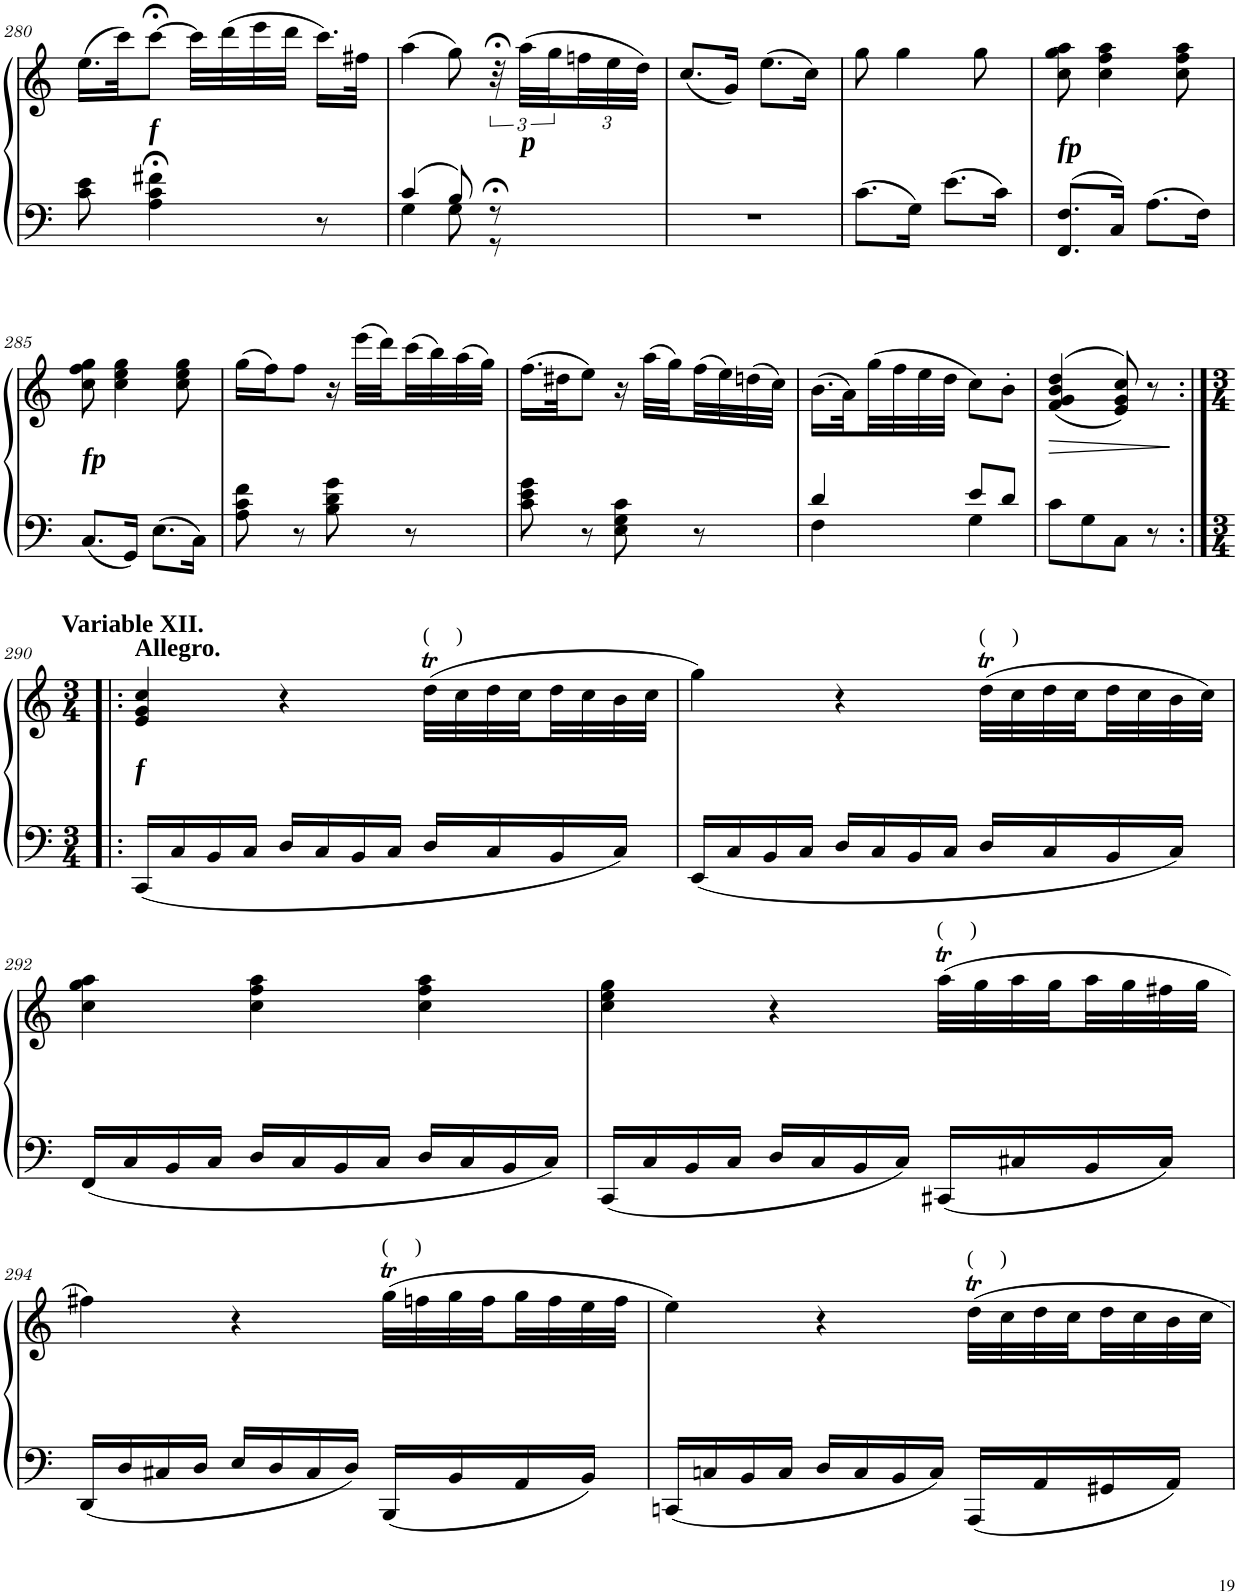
**kern	**kern	**dynam
*part2	*part1	*part1
*staff2	*staff1	*staff1
*I"Piano	*I"Piano	*
*I'Pno	*I'Pno	*
!!LO:PB:g=z
*clefF4	*clefG2	*
*k[]	*k[]	*
*M2/4	*M2/4	*
=280	=280	=280
8c\ 8e\	(16.ee\LL	.
.	32ccc\JK)	.
!LO:TX:a:Bi:t=f	!	!
4A\;< 4c\;< 4f#X\;<	[8ccc;<\J	.
.	32ccc\LLL]	.
.	(32ddd\	.
.	32eee\	.
.	32ddd\JJJ	.
8r	16.ccc\LL)	.
.	32ff#X\JJk	.
=281	=281	=281
*^	*	*
(4c/	4G\	(4aa\	.
8B/)	8G\	8gg\)	.
8r;<	8r	48r;<	.
!	!	!LO:TX:b:Bi:t=p	!
.	.	(48aa\LLL	.
.	.	48gg\	.
*	*	*Xbrackettup	*
.	.	48ffn\	.
.	.	48ee\	.
.	.	48dd\JJJ)	.
*v	*v	*	*
=282	=282	=282
2r	(8.cc/L	.
.	16g/Jk)	.
.	(8.ee\L	.
.	16cc\Jk)	.
=283	=283	=283
(8.c\L	8gg\	.
.	4gg\	.
16G\Jk)	.	.
(8.e\L	.	.
.	8gg\	.
16c\Jk)	.	.
=284	=284	=284
!	!LO:TX:b:Bi:t=fp	!
(>8.FF/ 8.F/L	8cc\ 8gg\ 8aa\	.
.	4cc\ 4ff\ 4aa\	.
16C/Jk)	.	.
(8.A\L	.	.
.	8cc\ 8ff\ 8aa\	.
16F\Jk)	.	.
!!LO:LB:g=z
=285	=285	=285
!	!LO:TX:b:Bi:t=fp	!
(8.C/L	8cc\ 8ff\ 8gg\	.
.	4cc\ 4ee\ 4gg\	.
16GG/Jk)	.	.
(8.E\L	.	.
.	8cc\ 8ee\ 8gg\	.
16C\Jk)	.	.
=286	=286	=286
8A\ 8c\ 8f\	(16gg\LL	.
.	16ff\J)	.
8r	8ff\J	.
8B\ 8d\ 8g\	16r	.
.	(32eee\LLL	.
.	32ddd\)	.
8r	(32ccc\	.
.	32bb\)	.
.	(32aa\	.
.	32gg\JJJ)	.
=287	=287	=287
8c\ 8e\ 8g\	(16.ff\LL	.
.	32dd#X\JK	.
8r	8ee\J)	.
8E\ 8G\ 8c\	16r	.
.	(32aa\LLL	.
.	32gg\)	.
8r	(32ff\	.
.	32ee\)	.
.	(32ddn\	.
.	32cc\JJJ)	.
=288	=288	=288
*^	*	*
4d/	4F\	(16.b\LL	.
.	.	32a\L)	.
.	.	(32gg\	.
.	.	32ff\	.
.	.	32ee\	.
.	.	32dd\JJJ	.
8e/L	4G\	8cc\L)	.
8d/J	.	8b'\J	.
*v	*v	*	*
=289	=289	=289
!	!	!LO:HP:b
8c\L	(>(4f/ 4g/ 4b/ 4dd/	>
8G\	.	.
8C\J	8e/ 8g/ 8cc/))	.
8r	8r	.
.	.	]
!!LO:LB:g=z
=290:|!|:	=290:|!|:	=290:|!|:
*M3/4	*M3/4	*
!	!LO:TX:a:B:t=Allegro.	!
!	!LO:TX:a:B:t=Variable XII.	!
!	!LO:TX:b:Bi:t=f	!
(16CC/LL	4e/ 4g/ 4cc/	.
16C/	.	.
16BB/	.	.
16C/JJ	.	.
16D/LL	4r	.
16C/	.	.
16BB/	.	.
16C/JJ	.	.
!	!LO:TX:a:t=(     )	!
16D/LL	(32ddT\LLL	.
.	32cc\	.
16C/	32dd\	.
.	32cc\	.
16BB/	32dd\	.
.	32cc\	.
16C/JJ)	32b\	.
.	32cc\JJJ	.
=291	=291	=291
(16EE/LL	4gg\)	.
16C/	.	.
16BB/	.	.
16C/JJ	.	.
16D/LL	4r	.
16C/	.	.
16BB/	.	.
16C/JJ	.	.
!	!LO:TX:a:t=(     )	!
16D/LL	(32ddT\LLL	.
.	32cc\	.
16C/	32dd\	.
.	32cc\	.
16BB/	32dd\	.
.	32cc\	.
16C/JJ)	32b\	.
.	32cc\JJJ)	.
!!LO:LB:g=z
=292	=292	=292
(16FF/LL	4cc\ 4gg\ 4aa\	.
16C/	.	.
16BB/	.	.
16C/JJ	.	.
16D/LL	4cc\ 4ff\ 4aa\	.
16C/	.	.
16BB/	.	.
16C/JJ	.	.
16D/LL	4cc\ 4ff\ 4aa\	.
16C/	.	.
16BB/	.	.
16C/JJ)	.	.
=293	=293	=293
(16CC/LL	4cc\ 4ee\ 4gg\	.
16C/	.	.
16BB/	.	.
16C/JJ	.	.
16D/LL	4r	.
16C/	.	.
16BB/	.	.
16C/JJ)	.	.
!	!LO:TX:a:t=(     )	!
(16CC#X/LL	(32aaT\LLL	.
.	32gg\	.
16C#X/	32aa\	.
.	32gg\	.
16BB/	32aa\	.
.	32gg\	.
16C#/JJ)	32ff#X\	.
.	32gg\JJJ	.
!!LO:LB:g=z
=294	=294	=294
(16DD/LL	4ff#X\)	.
16D/	.	.
16C#X/	.	.
16D/JJ	.	.
16E/LL	4r	.
16D/	.	.
16C#/	.	.
16D/JJ)	.	.
!	!LO:TX:a:t=(     )	!
(16BBB/LL	(32ggT\LLL	.
.	32ffn\	.
16BB/	32gg\	.
.	32ff\	.
16AA/	32gg\	.
.	32ff\	.
16BB/JJ)	32ee\	.
.	32ff\JJJ	.
=295	=295	=295
(16CCn/LL	4ee\)	.
16Cn/	.	.
16BB/	.	.
16C/JJ	.	.
16D/LL	4r	.
16C/	.	.
16BB/	.	.
16C/JJ)	.	.
!	!LO:TX:a:t=(     )	!
(16AAA/LL	32ddT\LLL	.
.	32cc\	.
16AA/	32dd\	.
.	32cc\	.
16GG#X/	32dd\	.
.	32cc\	.
16AA/JJ)	32b\	.
.	32cc\JJJ	.
=	=	=
*-	*-	*-
